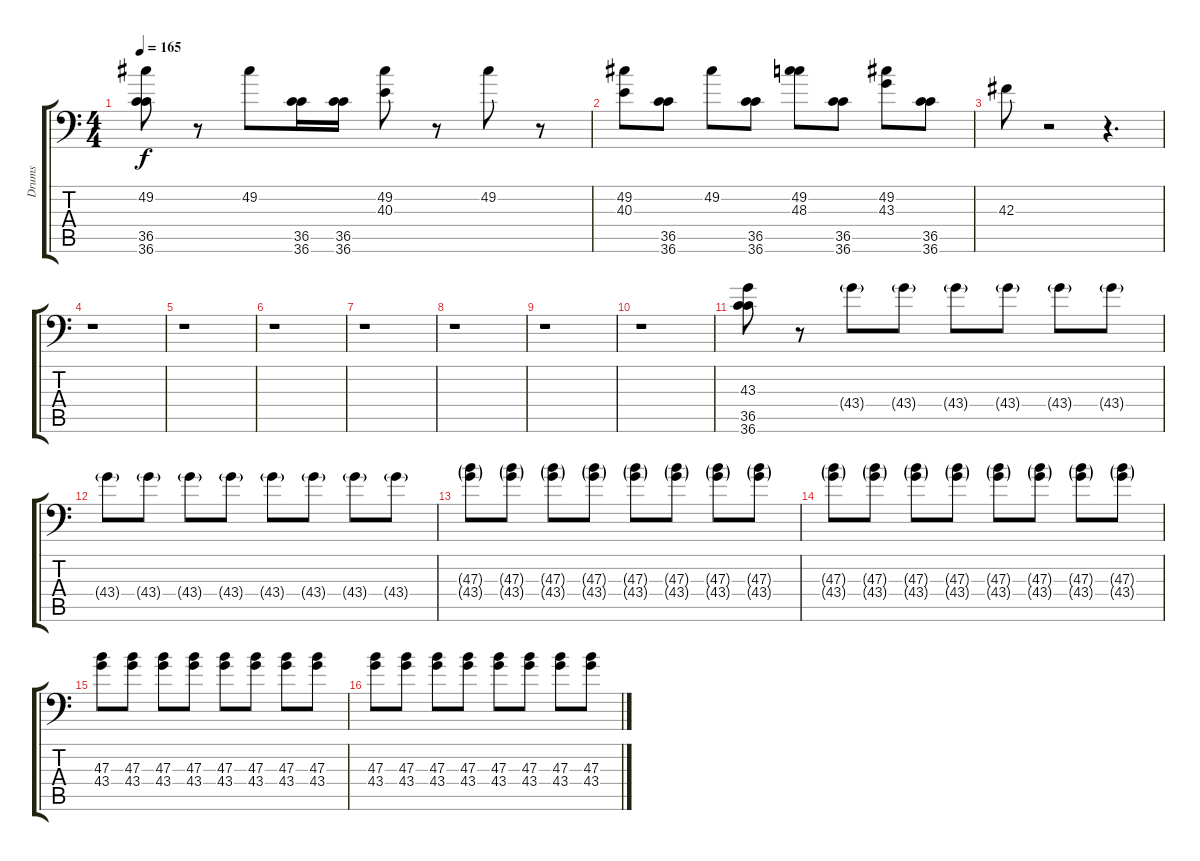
\track ("Drums" "Drums") {instrument acousticgrandpiano}
\staff {score tabs}
\tuning (C-1 C-1 C-1 C-1 C-1 C-1) {hide}
\ts (4 4)
\tempo 165
\clef f4
\ks c
(49.2 36.5 36.6).8{dy f} r.8 49.2.8 (36.5 36.6).16 (36.5 36.6).16 (49.2 40.3).8 r.8 49.2.8 r.8 |
(49.2 40.3).8 (36.5 36.6).8 49.2.8 (36.5 36.6).8 (49.2 48.3).8 (36.5 36.6).8 (49.2 43.3).8 (36.5 36.6).8 |
42.3.8 r.2 r.4{d} |
r.1 |
r.1 |
r.1 |
r.1 |
r.1 |
r.1 |
r.1 |
(43.3 36.5 36.6).8 r.8 43.4{g}.8 43.4{g}.8 43.4{g}.8 43.4{g}.8 43.4{g}.8 43.4{g}.8 |
43.4{g}.8 43.4{g}.8 43.4{g}.8 43.4{g}.8 43.4{g}.8 43.4{g}.8 43.4{g}.8 43.4{g}.8 |
(47.3{g} 43.4{g}).8 (47.3{g} 43.4{g}).8 (47.3{g} 43.4{g}).8 (47.3{g} 43.4{g}).8 (47.3{g} 43.4{g}).8 (47.3{g} 43.4{g}).8 (47.3{g} 43.4{g}).8 (47.3{g} 43.4{g}).8 |
(47.3{g} 43.4{g}).8 (47.3{g} 43.4{g}).8 (47.3{g} 43.4{g}).8 (47.3{g} 43.4{g}).8 (47.3{g} 43.4{g}).8 (47.3{g} 43.4{g}).8 (47.3{g} 43.4{g}).8 (47.3{g} 43.4{g}).8 |
(47.3 43.4).8 (47.3 43.4).8 (47.3 43.4).8 (47.3 43.4).8 (47.3 43.4).8 (47.3 43.4).8 (47.3 43.4).8 (47.3 43.4).8 |
(47.3 43.4).8 (47.3 43.4).8 (47.3 43.4).8 (47.3 43.4).8 (47.3 43.4).8 (47.3 43.4).8 (47.3 43.4).8 (47.3 43.4).8
